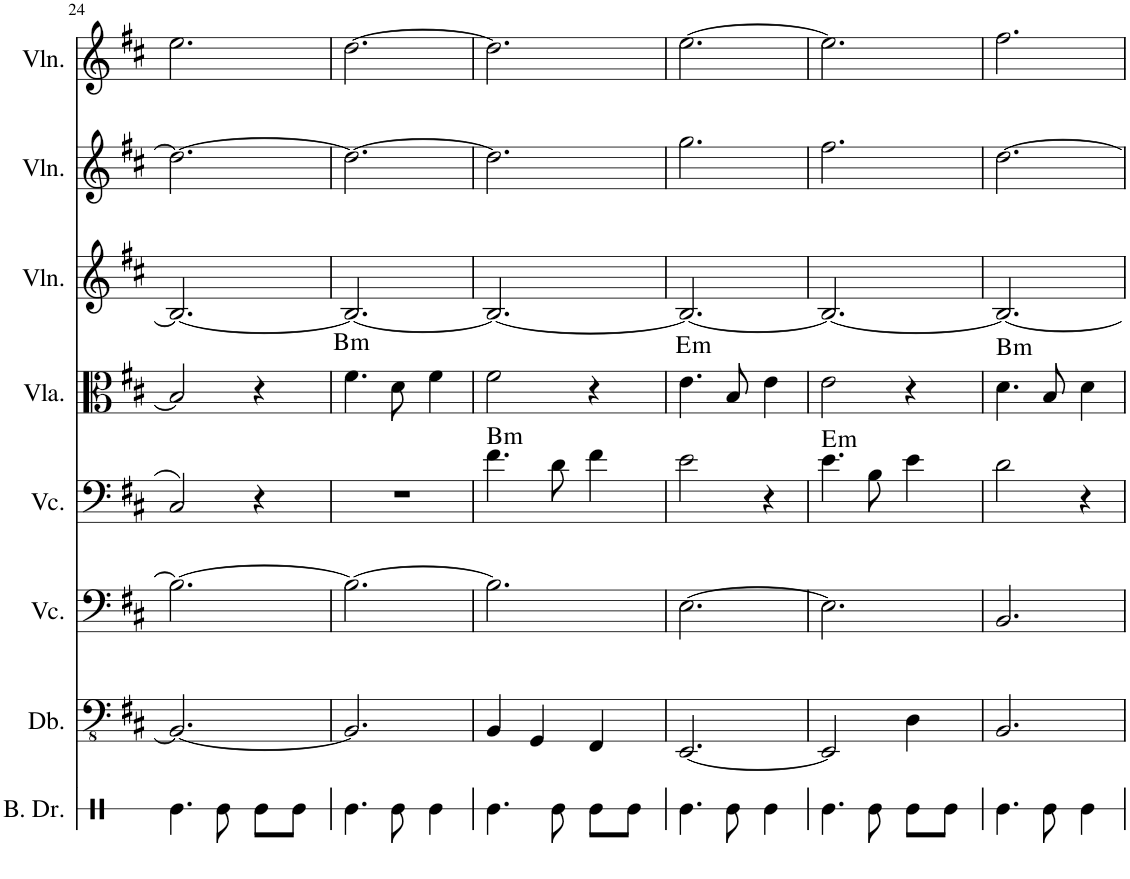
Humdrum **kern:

**kern	**kern	**kern	**kern	**harte	**kern	**harte	**kern	**kern	**kern
*part8	*part7	*part6	*part5	*part5	*part4	*part4	*part3	*part2	*part1
*staff8	*staff7	*staff6	*staff5	*	*staff4	*	*staff3	*staff2	*staff1
*I"Bass Drum	*I"Double Bass	*I"Violoncello	*I"Violoncello	*	*I"Viola	*	*I"Violin	*I"Violin	*I"Violin
*I'B. Dr.	*I'Db.	*I'Vc.	*I'Vc.	*	*I'Vla.	*	*I'Vln.	*I'Vln.	*I'Vln.
!!LO:PB:g=z
*clefX	*clefFv4	*clefF4	*clefF4	*	*clefC3	*	*clefG2	*clefG2	*clefG2
*	*Trd7c12	*	*	*	*	*	*	*	*
*k[]	*k[f#c#]	*k[f#c#]	*k[f#c#]	*	*k[f#c#]	*	*k[f#c#]	*k[f#c#]	*k[f#c#]
*M3/4	*M3/4	*M3/4	*M3/4	*	*M3/4	*	*M3/4	*M3/4	*M3/4
=24	=24	=24	=24	=24	=24	=24	=24	=24	=24
4.Re\	2.BBB/_	2.B\_	2C#/	.	2B/]	.	2.B/_	2.dd\_	2.ee\
8Re\	.	.	.	.	.	.	.	.	.
8Re\L	.	.	4r	.	4r	.	.	.	.
8Re\J	.	.	.	.	.	.	.	.	.
=25	=25	=25	=25	=25	=25	=25	=25	=25	=25
!	!	!	!	!	!	!LO:H:kt=m	!	!	!
4.Re\	2.BBB/]	2.B\_	2.r	.	4.f#\	B:min	2.B/_	2.dd\_	[2.dd\
8Re\	.	.	.	.	8d\	.	.	.	.
4Re\	.	.	.	.	4f#\	.	.	.	.
=26	=26	=26	=26	=26	=26	=26	=26	=26	=26
!	!	!	!	!LO:H:kt=m	!	!	!	!	!
4.Re\	4BBB/	2.B\]	4.f#\	B:min	2f#\	.	2.B/_	2.dd\]	2.dd\]
.	4GGG/	.	.	.	.	.	.	.	.
8Re\	.	.	8d\	.	.	.	.	.	.
8Re\L	4FFF#/	.	4f#\	.	4r	.	.	.	.
8Re\J	.	.	.	.	.	.	.	.	.
=27	=27	=27	=27	=27	=27	=27	=27	=27	=27
!	!	!	!	!	!	!LO:H:kt=m	!	!	!
4.Re\	[2.EEE/	[2.E\	2e\	.	4.e\	E:min	2.B/_	2.gg\	[2.ee\
8Re\	.	.	.	.	8B/	.	.	.	.
4Re\	.	.	4r	.	4e\	.	.	.	.
=28	=28	=28	=28	=28	=28	=28	=28	=28	=28
!	!	!	!	!LO:H:kt=m	!	!	!	!	!
4.Re\	2EEE/]	2.E\]	4.e\	E:min	2e\	.	2.B/_	2.ff#\	2.ee\]
8Re\	.	.	8B\	.	.	.	.	.	.
8Re\L	4DD\	.	4e\	.	4r	.	.	.	.
8Re\J	.	.	.	.	.	.	.	.	.
=29	=29	=29	=29	=29	=29	=29	=29	=29	=29
!	!	!	!	!	!	!LO:H:kt=m	!	!	!
4.Re\	2.BBB/	2.BB/	2d\	.	4.d\	B:min	2.B/_	[2.dd\	2.ff#\
8Re\	.	.	.	.	8B/	.	.	.	.
4Re\	.	.	4r	.	4d\	.	.	.	.
=	=	=	=	=	=	=	=	=	=
*-	*-	*-	*-	*-	*-	*-	*-	*-	*-
